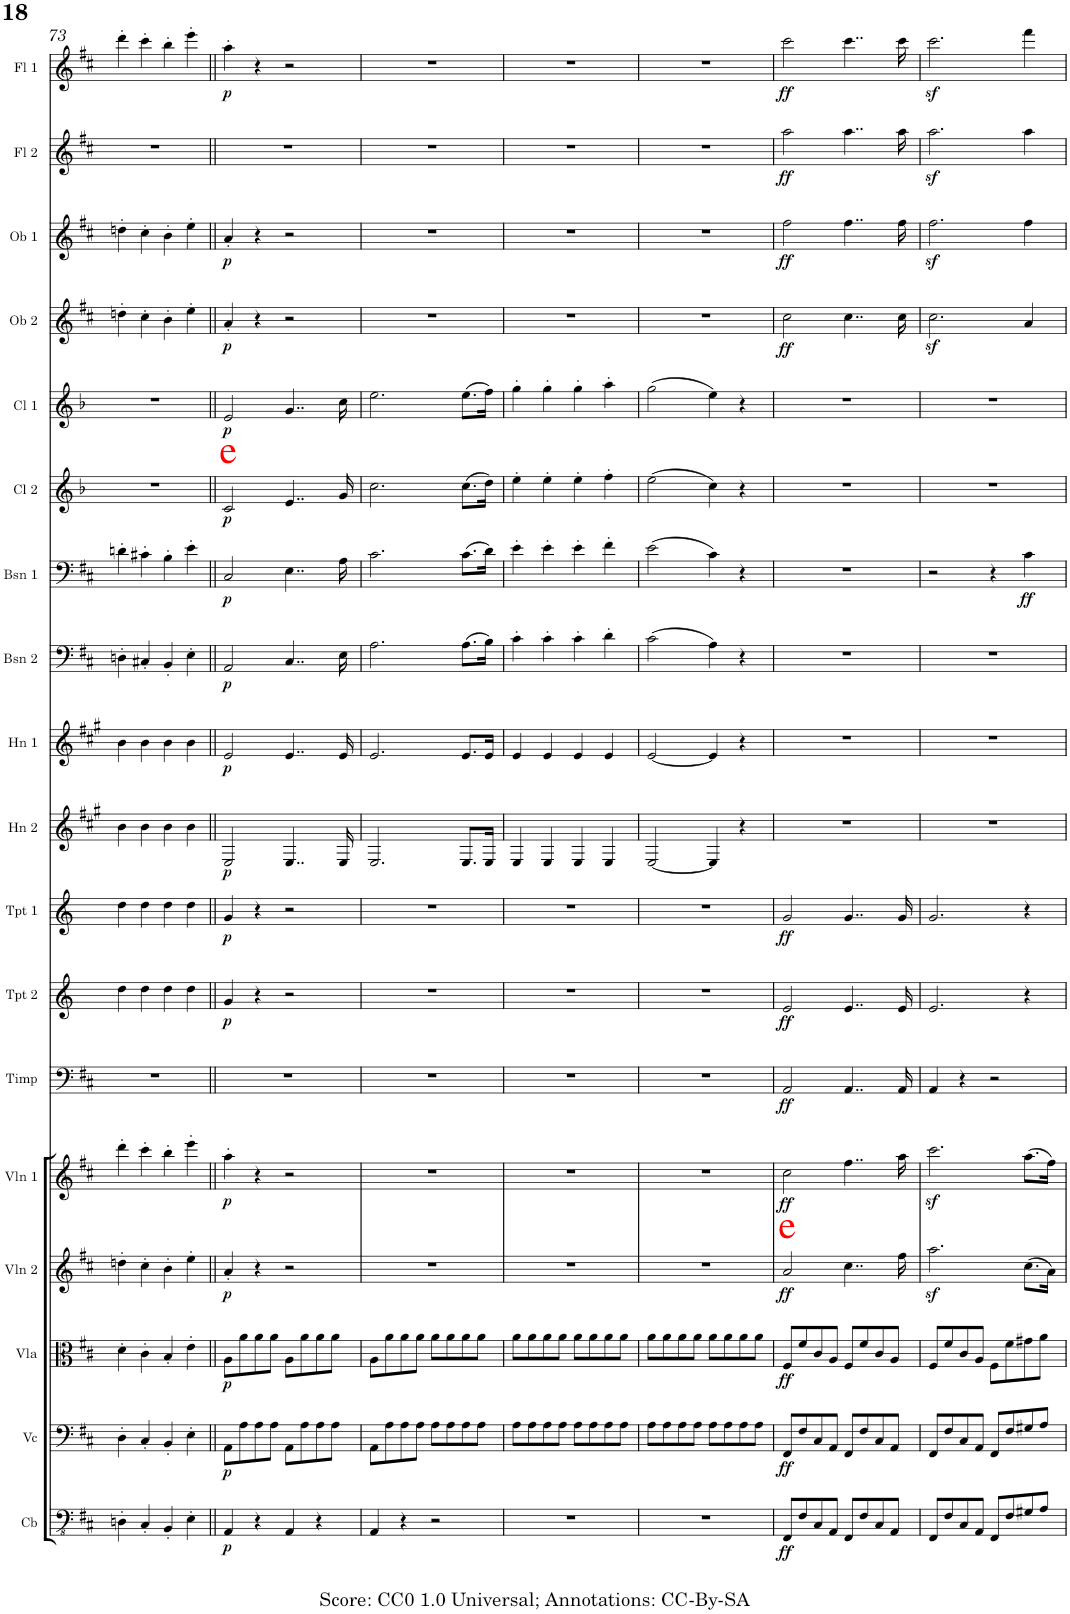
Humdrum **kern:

**kern	**dynam	**kern	**dynam	**kern	**dynam	**kern	**dynam	**kern	**text	**dynam	**kern	**dynam	**kern	**dynam	**kern	**dynam	**kern	**dynam	**kern	**dynam	**kern	**dynam	**kern	**dynam	**kern	**dynam	**kern	**text	**dynam	**kern	**dynam	**kern	**dynam	**kern	**dynam	**kern	**dynam
*part18	*part18	*part17	*part17	*part16	*part16	*part15	*part15	*part14	*part14	*part14	*part13	*part13	*part12	*part12	*part11	*part11	*part10	*part10	*part9	*part9	*part8	*part8	*part7	*part7	*part6	*part6	*part5	*part5	*part5	*part4	*part4	*part3	*part3	*part2	*part2	*part1	*part1
*staff18	*staff18	*staff17	*staff17	*staff16	*staff16	*staff15	*staff15	*staff14	*staff14	*staff14	*staff13	*staff13	*staff12	*staff12	*staff11	*staff11	*staff10	*staff10	*staff9	*staff9	*staff8	*staff8	*staff7	*staff7	*staff6	*staff6	*staff5	*staff5	*staff5	*staff4	*staff4	*staff3	*staff3	*staff2	*staff2	*staff1	*staff1
*I"Contrabass	*	*I"Violoncello	*	*I"Viola	*	*I"Violins 2	*	*I"Violins 1	*	*	*I"Timpani	*	*I"D Trumpet 2	*	*I"D Trumpet 1	*	*I"F Horn 2 (orig.  D)	*	*I"F Horn 1 (orig.  D)	*	*I"Bassoon 2	*	*I"Bassoon 1	*	*I"A Clarinet 2	*	*I"A Clarinet 1	*	*	*I"Oboe 2	*	*I"Oboe 1	*	*I"Flute 2	*	*I"Flute 1	*
*I'Cb	*	*I'Vc	*	*I'Vla	*	*I'Vln 2	*	*I'Vln 1	*	*	*I'Timp	*	*I'Tpt 2	*	*I'Tpt 1	*	*I'Hn 2	*	*I'Hn 1	*	*I'Bsn 2	*	*I'Bsn 1	*	*I'Cl 2	*	*I'Cl 1	*	*	*I'Ob 2	*	*I'Ob 1	*	*I'Fl 2	*	*I'Fl 1	*
!!LO:PB:g=z
*clefFv4	*	*clefF4	*	*clefC3	*	*clefG2	*	*clefG2	*	*	*clefF4	*	*clefG2	*	*clefG2	*	*clefG2	*	*clefG2	*	*clefF4	*	*clefF4	*	*clefG2	*	*clefG2	*	*	*clefG2	*	*clefG2	*	*clefG2	*	*clefG2	*
*	*	*	*	*	*	*	*	*	*	*	*	*	*Trd-1c-2	*	*Trd-1c-2	*	*Trd4c7	*	*Trd4c7	*	*	*	*	*	*Trd2c3	*	*Trd2c3	*	*	*	*	*	*	*	*	*	*
*k[f#c#]	*	*k[f#c#]	*	*k[f#c#]	*	*k[f#c#]	*	*k[f#c#]	*	*	*k[f#c#]	*	*k[]	*	*k[]	*	*k[f#c#g#]	*	*k[f#c#g#]	*	*k[f#c#]	*	*k[f#c#]	*	*k[b-]	*	*k[b-]	*	*	*k[f#c#]	*	*k[f#c#]	*	*k[f#c#]	*	*k[f#c#]	*
*M4/4	*	*M4/4	*	*M4/4	*	*M4/4	*	*M4/4	*	*	*M4/4	*	*M4/4	*	*M4/4	*	*M4/4	*	*M4/4	*	*M4/4	*	*M4/4	*	*M4/4	*	*M4/4	*	*	*M4/4	*	*M4/4	*	*M4/4	*	*M4/4	*
*met(c)	*	*met(c)	*	*met(c)	*	*met(c)	*	*met(c)	*	*	*met(c)	*	*met(c)	*	*met(c)	*	*met(c)	*	*met(c)	*	*met(c)	*	*met(c)	*	*met(c)	*	*met(c)	*	*	*met(c)	*	*met(c)	*	*met(c)	*	*met(c)	*
=73	=73	=73	=73	=73	=73	=73	=73	=73	=73	=73	=73	=73	=73	=73	=73	=73	=73	=73	=73	=73	=73	=73	=73	=73	=73	=73	=73	=73	=73	=73	=73	=73	=73	=73	=73	=73	=73
4DDn'\	.	4D'\	.	4d'\	.	4ddn'\	.	4ddd'\	.	.	1r	.	4dd\	.	4dd\	.	4b\	.	4b\	.	4Dn'\	.	4dn'\	.	1r	.	1r	.	.	4ddn'\	.	4ddn'\	.	1r	.	4ddd'\	.
4CC#'/	.	4C#'/	.	4c#'\	.	4cc#'\	.	4ccc#'\	.	.	.	.	4dd\	.	4dd\	.	4b\	.	4b\	.	4C#X'/	.	4c#X'\	.	.	.	.	.	.	4cc#'\	.	4cc#'\	.	.	.	4ccc#'\	.
4BBB'/	.	4BB'/	.	4B'/	.	4b'\	.	4bb'\	.	.	.	.	4dd\	.	4dd\	.	4b\	.	4b\	.	4BB'/	.	4B'\	.	.	.	.	.	.	4b'\	.	4b'\	.	.	.	4bb'\	.
4EE'\	.	4E'\	.	4e'\	.	4ee'\	.	4eee'\	.	.	.	.	4dd\	.	4dd\	.	4b\	.	4b\	.	4E'\	.	4e'\	.	.	.	.	.	.	4ee'\	.	4ee'\	.	.	.	4eee'\	.
=74||	=74||	=74||	=74||	=74||	=74||	=74||	=74||	=74||	=74||	=74||	=74||	=74||	=74||	=74||	=74||	=74||	=74||	=74||	=74||	=74||	=74||	=74||	=74||	=74||	=74||	=74||	=74||	=74||	=74||	=74||	=74||	=74||	=74||	=74||	=74||	=74||	=74||
!	!LO:DY:b	!	!LO:DY:b	!	!LO:DY:b	!	!LO:DY:b	!	!	!LO:DY:b	!	!	!	!LO:DY:b	!	!LO:DY:b	!	!LO:DY:b	!	!LO:DY:b	!	!LO:DY:b	!	!LO:DY:b	!	!LO:DY:b	!	!LO:LY:b:color=#FF0000	!LO:DY:b	!	!LO:DY:b	!	!LO:DY:b	!	!	!	!LO:DY:b
4AAA/	p	8AA\L	p	8A\L	p	4a'/	p	4aa'\	.	p	1r	.	4g/	p	4g/	p	2E/	p	2e/	p	2AA/	p	2C#/	p	2c/	p	2e/	e	p	4a'/	p	4a'/	p	1r	.	4aa'\	p
.	.	8A\	.	8a\	.	.	.	.	.	.	.	.	.	.	.	.	.	.	.	.	.	.	.	.	.	.	.	.	.	.	.	.	.	.	.	.	.
4r	.	8A\	.	8a\	.	4r	.	4r	.	.	.	.	4r	.	4r	.	.	.	.	.	.	.	.	.	.	.	.	.	.	4r	.	4r	.	.	.	4r	.
.	.	8A\J	.	8a\J	.	.	.	.	.	.	.	.	.	.	.	.	.	.	.	.	.	.	.	.	.	.	.	.	.	.	.	.	.	.	.	.	.
4AAA/	.	8AA\L	.	8A\L	.	2r	.	2r	.	.	.	.	2r	.	2r	.	4..E/	.	4..e/	.	4..C#/	.	4..E\	.	4..e/	.	4..g/	.	.	2r	.	2r	.	.	.	2r	.
.	.	8A\	.	8a\	.	.	.	.	.	.	.	.	.	.	.	.	.	.	.	.	.	.	.	.	.	.	.	.	.	.	.	.	.	.	.	.	.
4r	.	8A\	.	8a\	.	.	.	.	.	.	.	.	.	.	.	.	.	.	.	.	.	.	.	.	.	.	.	.	.	.	.	.	.	.	.	.	.
.	.	8A\J	.	8a\J	.	.	.	.	.	.	.	.	.	.	.	.	.	.	.	.	.	.	.	.	.	.	.	.	.	.	.	.	.	.	.	.	.
.	.	.	.	.	.	.	.	.	.	.	.	.	.	.	.	.	16E/	.	16e/	.	16E\	.	16A\	.	16g/	.	16cc\	.	.	.	.	.	.	.	.	.	.
=75	=75	=75	=75	=75	=75	=75	=75	=75	=75	=75	=75	=75	=75	=75	=75	=75	=75	=75	=75	=75	=75	=75	=75	=75	=75	=75	=75	=75	=75	=75	=75	=75	=75	=75	=75	=75	=75
4AAA/	.	8AA\L	.	8A\L	.	1r	.	1r	.	.	1r	.	1r	.	1r	.	2.E/	.	2.e/	.	2.A\	.	2.c#\	.	2.cc\	.	2.ee\	.	.	1r	.	1r	.	1r	.	1r	.
.	.	8A\	.	8a\	.	.	.	.	.	.	.	.	.	.	.	.	.	.	.	.	.	.	.	.	.	.	.	.	.	.	.	.	.	.	.	.	.
4r	.	8A\	.	8a\	.	.	.	.	.	.	.	.	.	.	.	.	.	.	.	.	.	.	.	.	.	.	.	.	.	.	.	.	.	.	.	.	.
.	.	8A\J	.	8a\J	.	.	.	.	.	.	.	.	.	.	.	.	.	.	.	.	.	.	.	.	.	.	.	.	.	.	.	.	.	.	.	.	.
2r	.	8A\L	.	8a\L	.	.	.	.	.	.	.	.	.	.	.	.	.	.	.	.	.	.	.	.	.	.	.	.	.	.	.	.	.	.	.	.	.
.	.	8A\	.	8a\	.	.	.	.	.	.	.	.	.	.	.	.	.	.	.	.	.	.	.	.	.	.	.	.	.	.	.	.	.	.	.	.	.
.	.	8A\	.	8a\	.	.	.	.	.	.	.	.	.	.	.	.	8.E/L	.	8.e/L	.	(8.A\L	.	(8.c#\L	.	(8.cc\L	.	(8.ee\L	.	.	.	.	.	.	.	.	.	.
.	.	8A\J	.	8a\J	.	.	.	.	.	.	.	.	.	.	.	.	.	.	.	.	.	.	.	.	.	.	.	.	.	.	.	.	.	.	.	.	.
.	.	.	.	.	.	.	.	.	.	.	.	.	.	.	.	.	16E/Jk	.	16e/Jk	.	16B\Jk)	.	16d\Jk)	.	16dd\Jk)	.	16ff\Jk)	.	.	.	.	.	.	.	.	.	.
=76	=76	=76	=76	=76	=76	=76	=76	=76	=76	=76	=76	=76	=76	=76	=76	=76	=76	=76	=76	=76	=76	=76	=76	=76	=76	=76	=76	=76	=76	=76	=76	=76	=76	=76	=76	=76	=76
1r	.	8A\L	.	8a\L	.	1r	.	1r	.	.	1r	.	1r	.	1r	.	4E/	.	4e/	.	4c#'\	.	4e'\	.	4ee'\	.	4gg'\	.	.	1r	.	1r	.	1r	.	1r	.
.	.	8A\	.	8a\	.	.	.	.	.	.	.	.	.	.	.	.	.	.	.	.	.	.	.	.	.	.	.	.	.	.	.	.	.	.	.	.	.
.	.	8A\	.	8a\	.	.	.	.	.	.	.	.	.	.	.	.	4E/	.	4e/	.	4c#'\	.	4e'\	.	4ee'\	.	4gg'\	.	.	.	.	.	.	.	.	.	.
.	.	8A\J	.	8a\J	.	.	.	.	.	.	.	.	.	.	.	.	.	.	.	.	.	.	.	.	.	.	.	.	.	.	.	.	.	.	.	.	.
.	.	8A\L	.	8a\L	.	.	.	.	.	.	.	.	.	.	.	.	4E/	.	4e/	.	4c#'\	.	4e'\	.	4ee'\	.	4gg'\	.	.	.	.	.	.	.	.	.	.
.	.	8A\	.	8a\	.	.	.	.	.	.	.	.	.	.	.	.	.	.	.	.	.	.	.	.	.	.	.	.	.	.	.	.	.	.	.	.	.
.	.	8A\	.	8a\	.	.	.	.	.	.	.	.	.	.	.	.	4E/	.	4e/	.	4d'\	.	4f#'\	.	4ff'\	.	4aa'\	.	.	.	.	.	.	.	.	.	.
.	.	8A\J	.	8a\J	.	.	.	.	.	.	.	.	.	.	.	.	.	.	.	.	.	.	.	.	.	.	.	.	.	.	.	.	.	.	.	.	.
=77	=77	=77	=77	=77	=77	=77	=77	=77	=77	=77	=77	=77	=77	=77	=77	=77	=77	=77	=77	=77	=77	=77	=77	=77	=77	=77	=77	=77	=77	=77	=77	=77	=77	=77	=77	=77	=77
1r	.	8A\L	.	8a\L	.	1r	.	1r	.	.	1r	.	1r	.	1r	.	[2E/	.	[2e/	.	(2c#\	.	(2e\	.	(2ee\	.	(2gg\	.	.	1r	.	1r	.	1r	.	1r	.
.	.	8A\	.	8a\	.	.	.	.	.	.	.	.	.	.	.	.	.	.	.	.	.	.	.	.	.	.	.	.	.	.	.	.	.	.	.	.	.
.	.	8A\	.	8a\	.	.	.	.	.	.	.	.	.	.	.	.	.	.	.	.	.	.	.	.	.	.	.	.	.	.	.	.	.	.	.	.	.
.	.	8A\J	.	8a\J	.	.	.	.	.	.	.	.	.	.	.	.	.	.	.	.	.	.	.	.	.	.	.	.	.	.	.	.	.	.	.	.	.
.	.	8A\L	.	8a\L	.	.	.	.	.	.	.	.	.	.	.	.	4E/]	.	4e/]	.	4A\)	.	4c#\)	.	4cc\)	.	4ee\)	.	.	.	.	.	.	.	.	.	.
.	.	8A\	.	8a\	.	.	.	.	.	.	.	.	.	.	.	.	.	.	.	.	.	.	.	.	.	.	.	.	.	.	.	.	.	.	.	.	.
.	.	8A\	.	8a\	.	.	.	.	.	.	.	.	.	.	.	.	4r	.	4r	.	4r	.	4r	.	4r	.	4r	.	.	.	.	.	.	.	.	.	.
.	.	8A\J	.	8a\J	.	.	.	.	.	.	.	.	.	.	.	.	.	.	.	.	.	.	.	.	.	.	.	.	.	.	.	.	.	.	.	.	.
=78	=78	=78	=78	=78	=78	=78	=78	=78	=78	=78	=78	=78	=78	=78	=78	=78	=78	=78	=78	=78	=78	=78	=78	=78	=78	=78	=78	=78	=78	=78	=78	=78	=78	=78	=78	=78	=78
!	!LO:DY:b	!	!LO:DY:b	!	!LO:DY:b	!	!LO:DY:b	!	!LO:LY:b:color=#FF0000	!LO:DY:b	!	!LO:DY:b	!	!LO:DY:b	!	!LO:DY:b	!	!	!	!	!	!	!	!	!	!	!	!	!	!	!LO:DY:b	!	!LO:DY:b	!	!LO:DY:b	!	!LO:DY:b
8FFF#/L	ff	8FF#/L	ff	8F#/L	ff	2a/	ff	2cc#\	e	ff	2AA/	ff	2e/	ff	2g/	ff	1r	.	1r	.	1r	.	1r	.	1r	.	1r	.	.	2cc#\	ff	2ff#\	ff	2aa\	ff	2ccc#\	ff
8FF#/	.	8F#/	.	8f#/	.	.	.	.	.	.	.	.	.	.	.	.	.	.	.	.	.	.	.	.	.	.	.	.	.	.	.	.	.	.	.	.	.
8CC#/	.	8C#/	.	8c#/	.	.	.	.	.	.	.	.	.	.	.	.	.	.	.	.	.	.	.	.	.	.	.	.	.	.	.	.	.	.	.	.	.
8AAA/J	.	8AA/J	.	8A/J	.	.	.	.	.	.	.	.	.	.	.	.	.	.	.	.	.	.	.	.	.	.	.	.	.	.	.	.	.	.	.	.	.
8FFF#/L	.	8FF#/L	.	8F#/L	.	4..cc#\	.	4..ff#\	.	.	4..AA/	.	4..e/	.	4..g/	.	.	.	.	.	.	.	.	.	.	.	.	.	.	4..cc#\	.	4..ff#\	.	4..aa\	.	4..ccc#\	.
8FF#/	.	8F#/	.	8f#/	.	.	.	.	.	.	.	.	.	.	.	.	.	.	.	.	.	.	.	.	.	.	.	.	.	.	.	.	.	.	.	.	.
8CC#/	.	8C#/	.	8c#/	.	.	.	.	.	.	.	.	.	.	.	.	.	.	.	.	.	.	.	.	.	.	.	.	.	.	.	.	.	.	.	.	.
8AAA/J	.	8AA/J	.	8A/J	.	.	.	.	.	.	.	.	.	.	.	.	.	.	.	.	.	.	.	.	.	.	.	.	.	.	.	.	.	.	.	.	.
.	.	.	.	.	.	16ff#\	.	16aa\	.	.	16AA/	.	16e/	.	16g/	.	.	.	.	.	.	.	.	.	.	.	.	.	.	16cc#\	.	16ff#\	.	16aa\	.	16ccc#\	.
=79	=79	=79	=79	=79	=79	=79	=79	=79	=79	=79	=79	=79	=79	=79	=79	=79	=79	=79	=79	=79	=79	=79	=79	=79	=79	=79	=79	=79	=79	=79	=79	=79	=79	=79	=79	=79	=79
8FFF#/L	.	8FF#/L	.	8F#/L	.	2.aaz<\	.	2.ccc#z<\	.	.	4AA/	.	2.e/	.	2.g/	.	1r	.	1r	.	1r	.	2r	.	1r	.	1r	.	.	2.cc#z<\	.	2.ff#z<\	.	2.aaz<\	.	2.ccc#z<\	.
8FF#/	.	8F#/	.	8f#/	.	.	.	.	.	.	.	.	.	.	.	.	.	.	.	.	.	.	.	.	.	.	.	.	.	.	.	.	.	.	.	.	.
8CC#/	.	8C#/	.	8c#/	.	.	.	.	.	.	4r	.	.	.	.	.	.	.	.	.	.	.	.	.	.	.	.	.	.	.	.	.	.	.	.	.	.
8AAA/J	.	8AA/J	.	8A/J	.	.	.	.	.	.	.	.	.	.	.	.	.	.	.	.	.	.	.	.	.	.	.	.	.	.	.	.	.	.	.	.	.
8FFF#/L	.	8FF#/L	.	8F#\L	.	.	.	.	.	.	2r	.	.	.	.	.	.	.	.	.	.	.	4r	.	.	.	.	.	.	.	.	.	.	.	.	.	.
8FF#/	.	8F#/	.	8f#\	.	.	.	.	.	.	.	.	.	.	.	.	.	.	.	.	.	.	.	.	.	.	.	.	.	.	.	.	.	.	.	.	.
!	!	!	!	!	!	!	!	!	!	!	!	!	!	!	!	!	!	!	!	!	!	!	!	!LO:DY:b	!	!	!	!	!	!	!	!	!	!	!	!	!
8GG#X/	.	8G#X/	.	8g#X\	.	(8.cc#\L	.	(8.aa\L	.	.	.	.	4r	.	4r	.	.	.	.	.	.	.	4c#\	ff	.	.	.	.	.	4a/	.	4ff#\	.	4aa\	.	4fff#\	.
8AA/J	.	8A/J	.	8a\J	.	.	.	.	.	.	.	.	.	.	.	.	.	.	.	.	.	.	.	.	.	.	.	.	.	.	.	.	.	.	.	.	.
.	.	.	.	.	.	16a\Jk)	.	16ff#\Jk)	.	.	.	.	.	.	.	.	.	.	.	.	.	.	.	.	.	.	.	.	.	.	.	.	.	.	.	.	.
=	=	=	=	=	=	=	=	=	=	=	=	=	=	=	=	=	=	=	=	=	=	=	=	=	=	=	=	=	=	=	=	=	=	=	=	=	=
*-	*-	*-	*-	*-	*-	*-	*-	*-	*-	*-	*-	*-	*-	*-	*-	*-	*-	*-	*-	*-	*-	*-	*-	*-	*-	*-	*-	*-	*-	*-	*-	*-	*-	*-	*-	*-	*-
